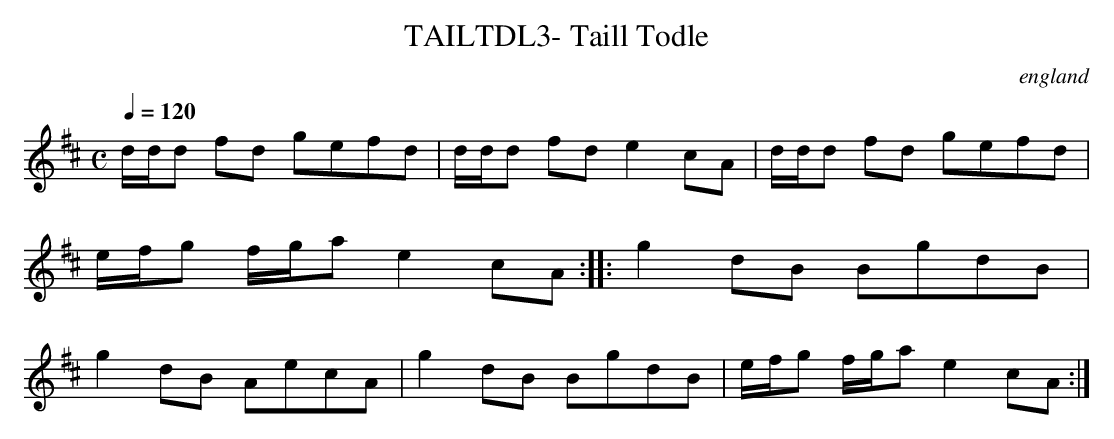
X:1
T:TAILTDL3- Taill Todle
O:england
Q:1/4=120
L:1/8
M:C
K:A mixolydian
d/d/d fd gefd|d/d/d fde2cA|d/d/d fd gefd|e/f/g f/g/ae2cA::\
g2dB BgdB|g2dB AecA|g2dB BgdB|e/f/g f/g/ae2cA:|]
